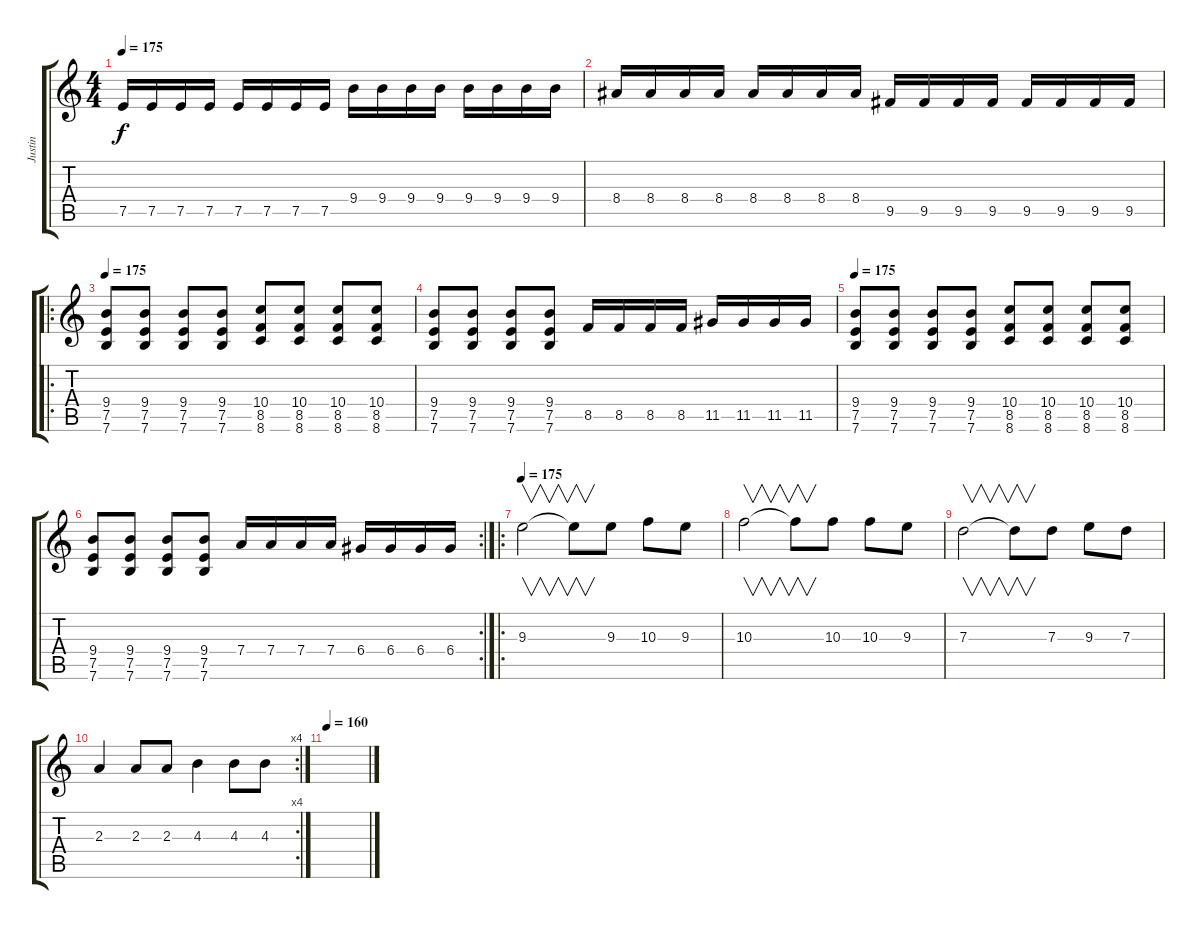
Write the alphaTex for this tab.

\track ("Justin" "Justin") {instrument distortionguitar}
\staff {score tabs}
\tuning (E4 B3 G3 D3 A2 E2) {hide}
\ts (4 4)
\tempo 175
\clef g2
\ks c
7.5.16{dy f} 7.5.16 7.5.16 7.5.16 7.5.16 7.5.16 7.5.16 7.5.16 9.4.16 9.4.16 9.4.16 9.4.16 9.4.16 9.4.16 9.4.16 9.4.16 |
8.4.16 8.4.16 8.4.16 8.4.16 8.4.16 8.4.16 8.4.16 8.4.16 9.5.16 9.5.16 9.5.16 9.5.16 9.5.16 9.5.16 9.5.16 9.5.16 |
\ro
\tempo 175
(9.4 7.5 7.6).8 (9.4 7.5 7.6).8 (9.4 7.5 7.6).8 (9.4 7.5 7.6).8 (10.4 8.5 8.6).8 (10.4 8.5 8.6).8 (10.4 8.5 8.6).8 (10.4 8.5 8.6).8 |
(9.4 7.5 7.6).8 (9.4 7.5 7.6).8 (9.4 7.5 7.6).8 (9.4 7.5 7.6).8 8.5.16 8.5.16 8.5.16 8.5.16 11.5.16 11.5.16 11.5.16 11.5.16 |
\tempo 175
(9.4 7.5 7.6).8 (9.4 7.5 7.6).8 (9.4 7.5 7.6).8 (9.4 7.5 7.6).8 (10.4 8.5 8.6).8 (10.4 8.5 8.6).8 (10.4 8.5 8.6).8 (10.4 8.5 8.6).8 |
\rc 2
(9.4 7.5 7.6).8 (9.4 7.5 7.6).8 (9.4 7.5 7.6).8 (9.4 7.5 7.6).8 7.4.16 7.4.16 7.4.16 7.4.16 6.4.16 6.4.16 6.4.16 6.4.16 |
\ro
\tempo 175
9.3.2{v} 9.3{t}.8{v} 9.3.8 10.3.8 9.3.8 |
10.3.2{v} 10.3{t}.8{v} 10.3.8 10.3.8 9.3.8 |
7.3.2{v} 7.3{t}.8{v} 7.3.8 9.3.8 7.3.8 |
\rc 4
2.3.4 2.3.8 2.3.8 4.3.4 4.3.8 4.3.8 |
\tempo 160
